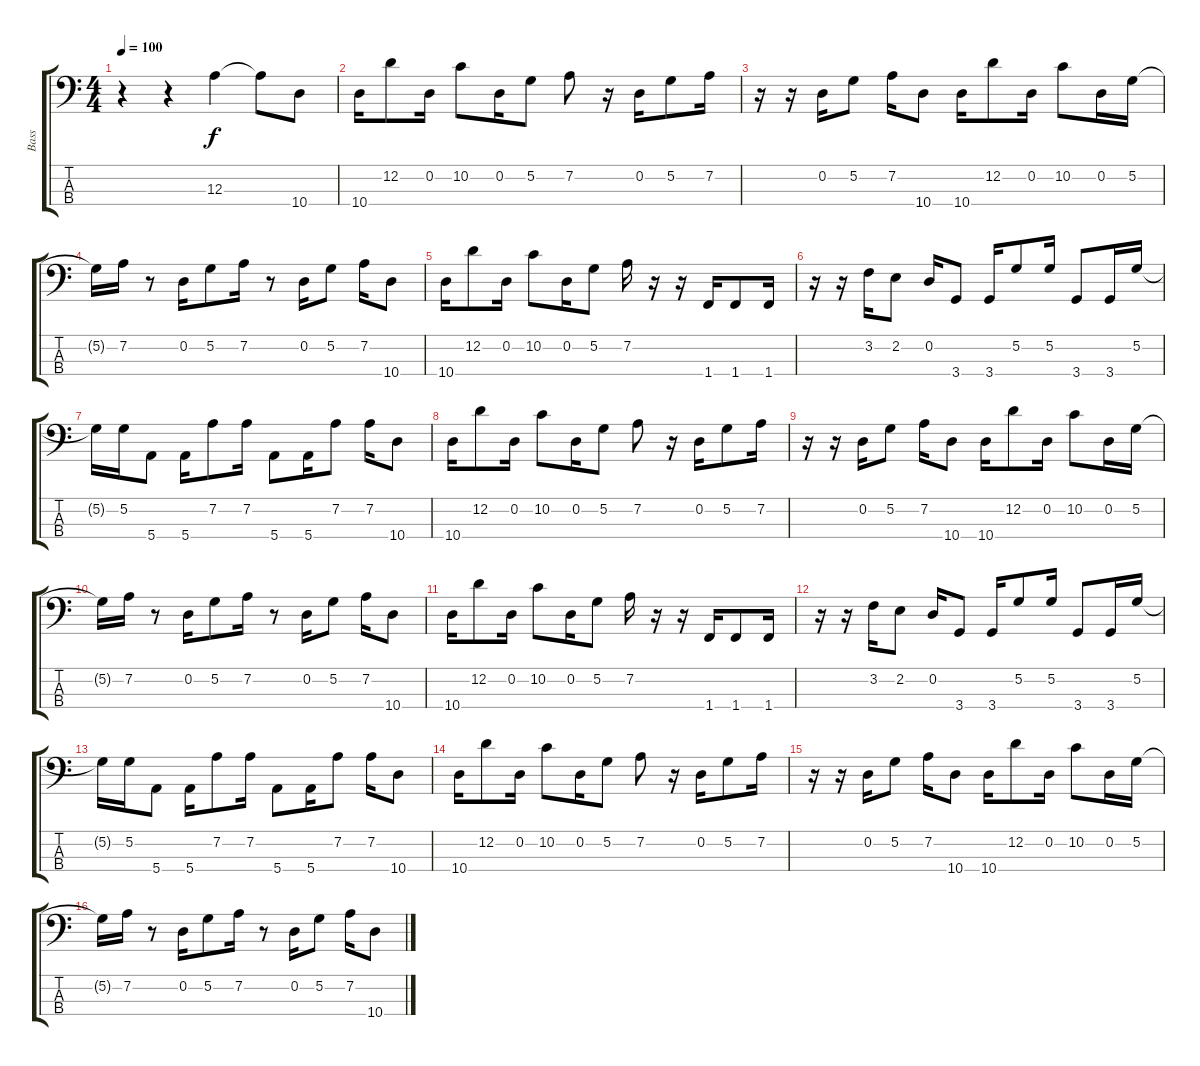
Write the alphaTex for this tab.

\track ("Bass" "Bass") {instrument acousticbass}
\staff {score tabs}
\tuning (G2 D2 A1 E1) {hide}
\ts (4 4)
\tempo 100
\clef f4
\ks c
r.4{dy f instrument acousticbass} r.4 12.3.4 12.3{t}.8 10.4.8 |
10.4.16 12.2.8 0.2.16 10.2.8 0.2.16 5.2.8 7.2.8 r.16 0.2.16 5.2.8 7.2.16 |
r.16 r.16 0.2.16 5.2.8 7.2.16 10.4.8 10.4.16 12.2.8 0.2.16 10.2.8 0.2.16 5.2.16 |
5.2{t}.16 7.2.16 r.8 0.2.16 5.2.8 7.2.16 r.8 0.2.16 5.2.8 7.2.16 10.4.8 |
10.4.16 12.2.8 0.2.16 10.2.8 0.2.16 5.2.8 7.2.16 r.16 r.16 1.4.16 1.4.8 1.4.16 |
r.16 r.16 3.2.16 2.2.8 0.2.16 3.4.8 3.4.16 5.2.8 5.2.16 3.4.8 3.4.16 5.2.16 |
5.2{t}.16 5.2.16 5.4.8 5.4.16 7.2.8 7.2.16 5.4.8 5.4.16 7.2.8 7.2.16 10.4.8 |
10.4.16 12.2.8 0.2.16 10.2.8 0.2.16 5.2.8 7.2.8 r.16 0.2.16 5.2.8 7.2.16 |
r.16 r.16 0.2.16 5.2.8 7.2.16 10.4.8 10.4.16 12.2.8 0.2.16 10.2.8 0.2.16 5.2.16 |
5.2{t}.16 7.2.16 r.8 0.2.16 5.2.8 7.2.16 r.8 0.2.16 5.2.8 7.2.16 10.4.8 |
10.4.16 12.2.8 0.2.16 10.2.8 0.2.16 5.2.8 7.2.16 r.16 r.16 1.4.16 1.4.8 1.4.16 |
r.16 r.16 3.2.16 2.2.8 0.2.16 3.4.8 3.4.16 5.2.8 5.2.16 3.4.8 3.4.16 5.2.16 |
5.2{t}.16 5.2.16 5.4.8 5.4.16 7.2.8 7.2.16 5.4.8 5.4.16 7.2.8 7.2.16 10.4.8 |
10.4.16 12.2.8 0.2.16 10.2.8 0.2.16 5.2.8 7.2.8 r.16 0.2.16 5.2.8 7.2.16 |
r.16 r.16 0.2.16 5.2.8 7.2.16 10.4.8 10.4.16 12.2.8 0.2.16 10.2.8 0.2.16 5.2.16 |
5.2{t}.16 7.2.16 r.8 0.2.16 5.2.8 7.2.16 r.8 0.2.16 5.2.8 7.2.16 10.4.8
